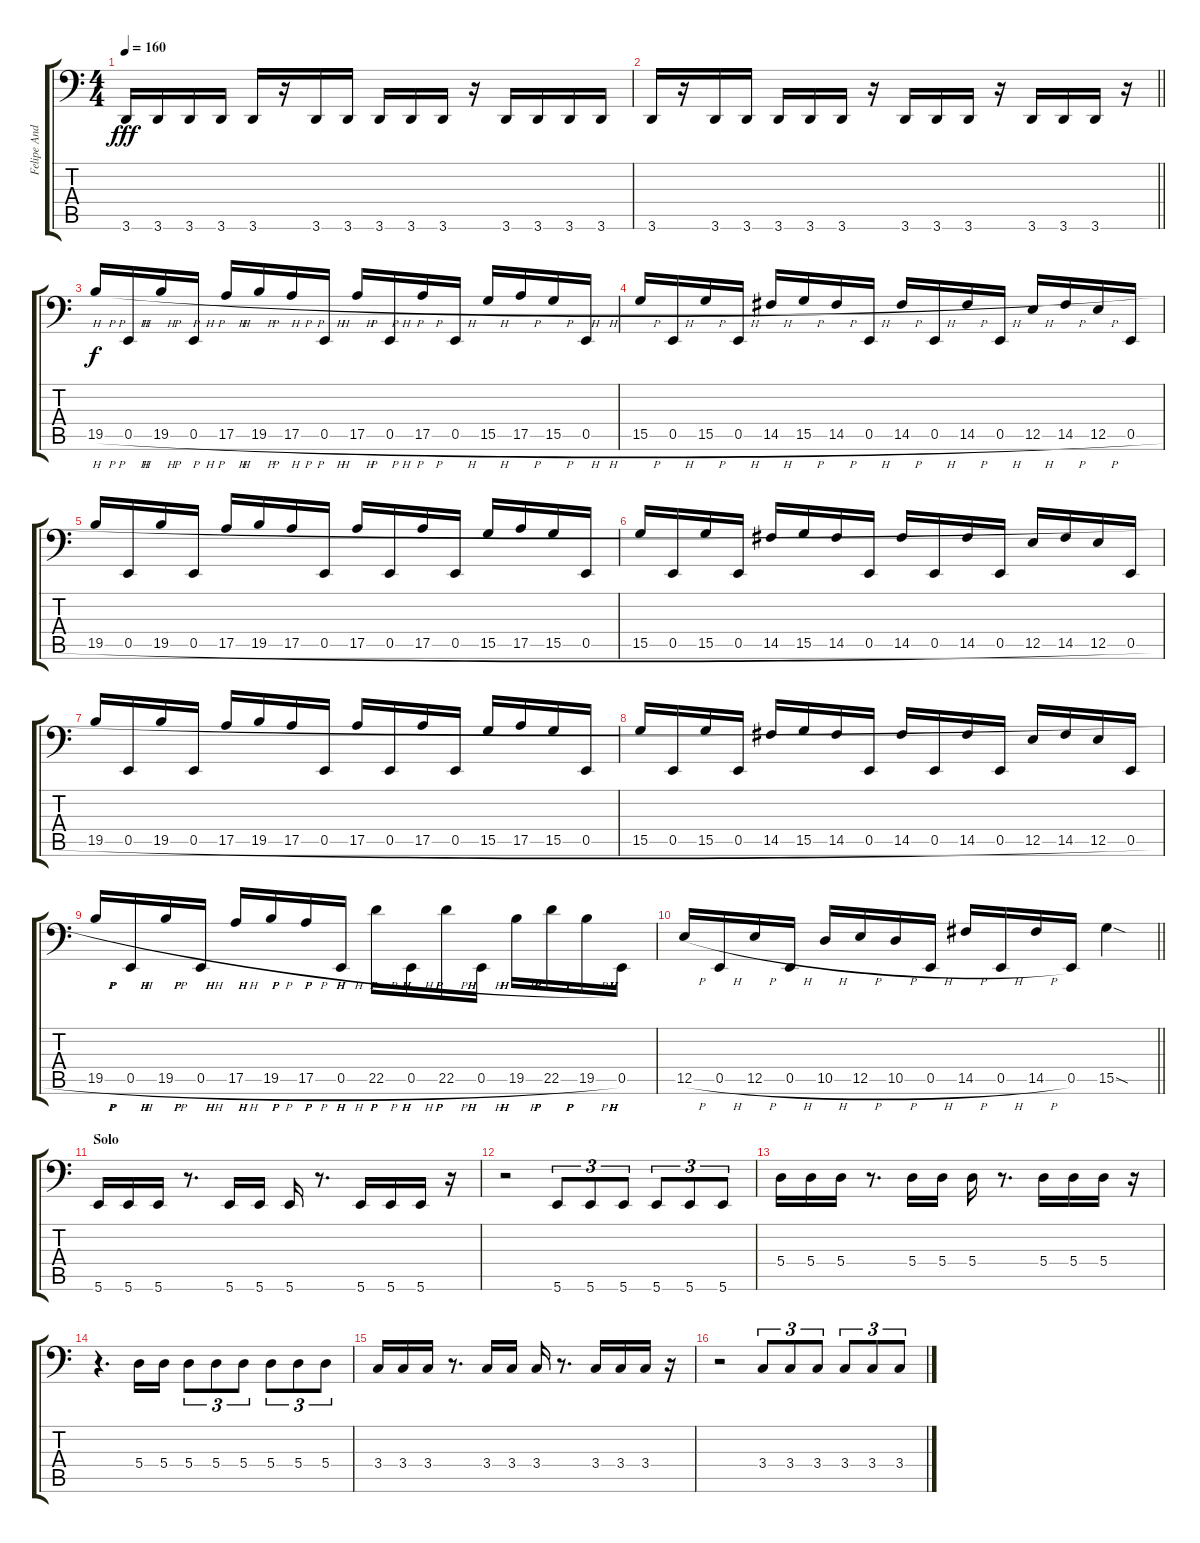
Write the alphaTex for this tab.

\track ("Felipe Andreoli" "Felipe And") {instrument electricbassfinger}
\staff {score tabs}
\tuning (C3 G2 D2 A1 E1 B0) {hide}
\ts (4 4)
\tempo 160
\clef f4
\ks c
3.6.16{dy fff} 3.6.16 3.6.16 3.6.16 3.6.16 r.16 3.6.16 3.6.16 3.6.16 3.6.16 3.6.16 r.16 3.6.16 3.6.16 3.6.16 3.6.16 |
\barLineRight lightlight
3.6.16 r.16 3.6.16 3.6.16 3.6.16 3.6.16 3.6.16 r.16 3.6.16 3.6.16 3.6.16 r.16 3.6.16 3.6.16 3.6.16 r.16 |
19.5{h}.16{dy f} 0.5{h}.16 19.5{h}.16 0.5{h}.16 17.5{h}.16 19.5{h}.16 17.5{h}.16 0.5{h}.16 17.5{h}.16 0.5{h}.16 17.5{h}.16 0.5{h}.16 15.5{h}.16 17.5{h}.16 15.5{h}.16 0.5{h}.16 |
15.5{h}.16 0.5{h}.16 15.5{h}.16 0.5{h}.16 14.5{h}.16 15.5{h}.16 14.5{h}.16 0.5{h}.16 14.5{h}.16 0.5{h}.16 14.5{h}.16 0.5{h}.16 12.5{h}.16 14.5{h}.16 12.5{h}.16 0.5{h}.16 |
19.5{h}.16 0.5{h}.16 19.5{h}.16 0.5{h}.16 17.5{h}.16 19.5{h}.16 17.5{h}.16 0.5{h}.16 17.5{h}.16 0.5{h}.16 17.5{h}.16 0.5{h}.16 15.5{h}.16 17.5{h}.16 15.5{h}.16 0.5{h}.16 |
15.5{h}.16 0.5{h}.16 15.5{h}.16 0.5{h}.16 14.5{h}.16 15.5{h}.16 14.5{h}.16 0.5{h}.16 14.5{h}.16 0.5{h}.16 14.5{h}.16 0.5{h}.16 12.5{h}.16 14.5{h}.16 12.5{h}.16 0.5{h}.16 |
19.5{h}.16 0.5{h}.16 19.5{h}.16 0.5{h}.16 17.5{h}.16 19.5{h}.16 17.5{h}.16 0.5{h}.16 17.5{h}.16 0.5{h}.16 17.5{h}.16 0.5{h}.16 15.5{h}.16 17.5{h}.16 15.5{h}.16 0.5{h}.16 |
15.5{h}.16 0.5{h}.16 15.5{h}.16 0.5{h}.16 14.5{h}.16 15.5{h}.16 14.5{h}.16 0.5{h}.16 14.5{h}.16 0.5{h}.16 14.5{h}.16 0.5{h}.16 12.5{h}.16 14.5{h}.16 12.5{h}.16 0.5{h}.16 |
19.5{h}.16 0.5{h}.16 19.5{h}.16 0.5{h}.16 17.5{h}.16 19.5{h}.16 17.5{h}.16 0.5{h}.16 22.5{h}.16 0.5{h}.16 22.5{h}.16 0.5{h}.16 19.5{h}.16 22.5{h}.16 19.5{h}.16 0.5.16 |
\barLineRight lightlight
12.5{h}.16 0.5{h}.16 12.5{h}.16 0.5{h}.16 10.5{h}.16 12.5{h}.16 10.5{h}.16 0.5{h}.16 14.5{h}.16 0.5{h}.16 14.5{h}.16 0.5.16 15.5{sod}.4 |
\section ("" "Solo")
5.6.16 5.6.16 5.6.16 r.8{d} 5.6.16 5.6.16 5.6.16 r.8{d} 5.6.16 5.6.16 5.6.16 r.16 |
r.2 5.6.8{tu (3 2)} 5.6.8{tu (3 2)} 5.6.8{tu (3 2)} 5.6.8{tu (3 2)} 5.6.8{tu (3 2)} 5.6.8{tu (3 2)} |
5.4.16 5.4.16 5.4.16 r.8{d} 5.4.16 5.4.16 5.4.16 r.8{d} 5.4.16 5.4.16 5.4.16 r.16 |
r.4{d} 5.4.16 5.4.16 5.4.8{tu (3 2)} 5.4.8{tu (3 2)} 5.4.8{tu (3 2)} 5.4.8{tu (3 2)} 5.4.8{tu (3 2)} 5.4.8{tu (3 2)} |
3.4.16 3.4.16 3.4.16 r.8{d} 3.4.16 3.4.16 3.4.16 r.8{d} 3.4.16 3.4.16 3.4.16 r.16 |
r.2 3.4.8{tu (3 2)} 3.4.8{tu (3 2)} 3.4.8{tu (3 2)} 3.4.8{tu (3 2)} 3.4.8{tu (3 2)} 3.4.8{tu (3 2)}
